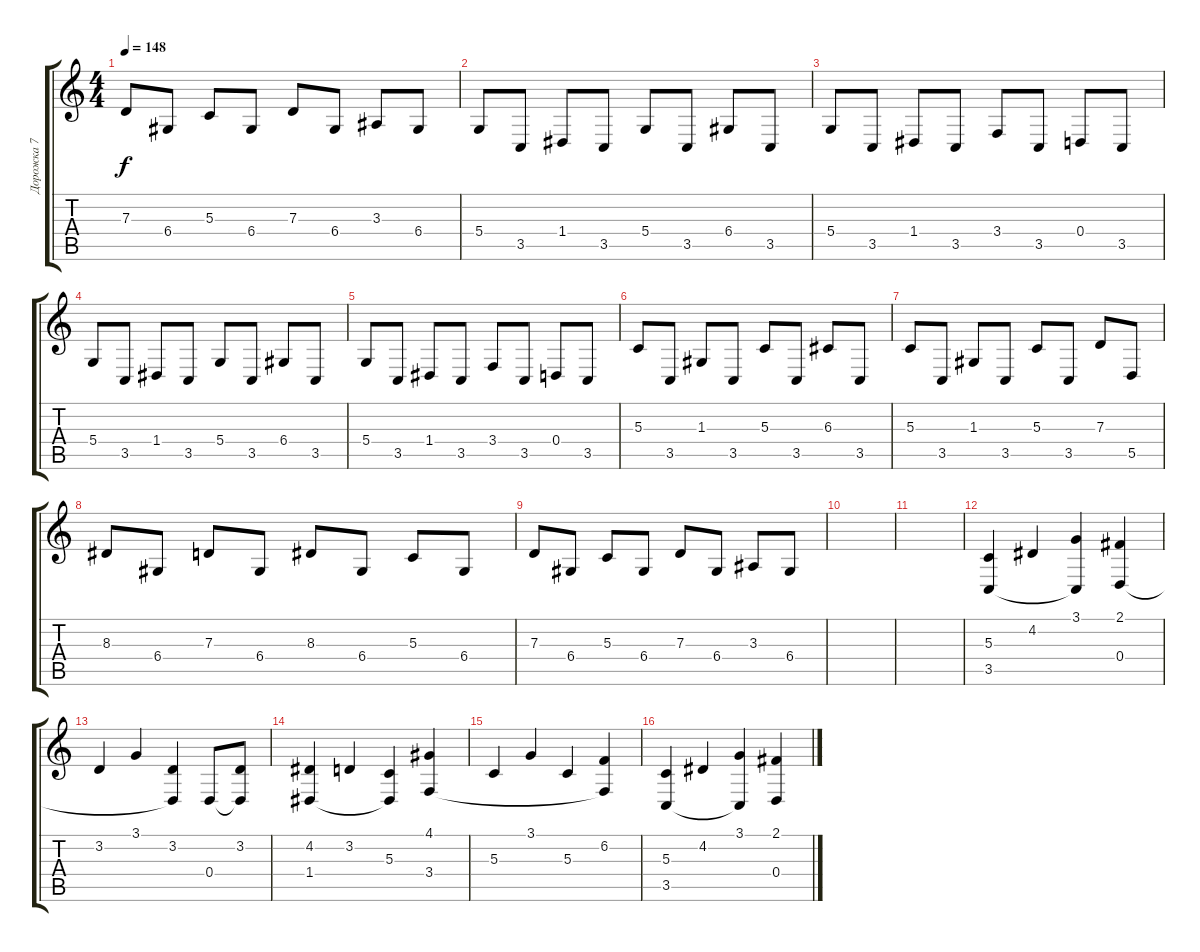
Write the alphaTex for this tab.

\track ("Дорожка 7" "Дорожка 7") {instrument acousticgrandpiano}
\staff {score tabs}
\tuning (E4 B3 G3 D3 A2 E2) {hide}
\ts (4 4)
\tempo 148
\clef g2
\ks c
7.3.8{dy f} 6.4.8 5.3.8 6.4.8 7.3.8 6.4.8 3.3.8 6.4.8 |
5.4.8 3.5.8 1.4.8 3.5.8 5.4.8 3.5.8 6.4.8 3.5.8 |
5.4.8 3.5.8 1.4.8 3.5.8 3.4.8 3.5.8 0.4.8 3.5.8 |
5.4.8 3.5.8 1.4.8 3.5.8 5.4.8 3.5.8 6.4.8 3.5.8 |
5.4.8 3.5.8 1.4.8 3.5.8 3.4.8 3.5.8 0.4.8 3.5.8 |
5.3.8 3.5.8 1.3.8 3.5.8 5.3.8 3.5.8 6.3.8 3.5.8 |
5.3.8 3.5.8 1.3.8 3.5.8 5.3.8 3.5.8 7.3.8 5.5.8 |
8.3.8 6.4.8 7.3.8 6.4.8 8.3.8 6.4.8 5.3.8 6.4.8 |
7.3.8 6.4.8 5.3.8 6.4.8 7.3.8 6.4.8 3.3.8 6.4.8 |
|
|
(5.3 3.5).4 4.2.4 (3.1 3.5{t}).4 (2.1 0.4).4 |
3.2.4 3.1.4 (3.2 0.4{t}).4 0.4.8 (3.2 0.4{t}).8 |
(4.2 1.4).4 3.2.4 (5.3 1.4{t}).4 (4.1 3.4).4 |
5.3.4 3.1.4 5.3.4 (6.2 3.4{t}).4 |
(5.3 3.5).4 4.2.4 (3.1 3.5{t}).4 (2.1 0.4).4
